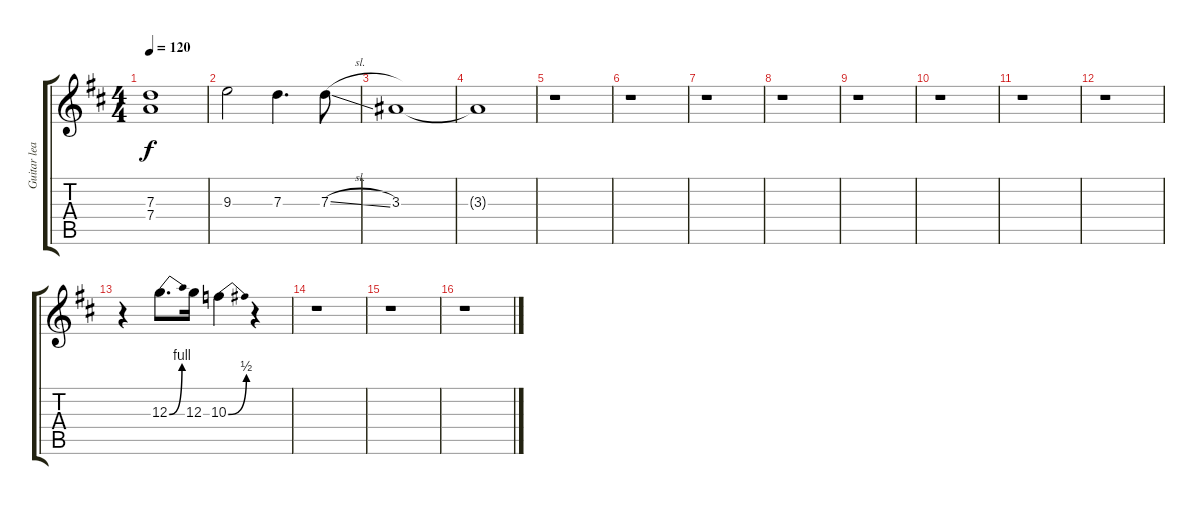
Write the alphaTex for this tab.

\track ("Guitar lead 3" "Guitar lea") {instrument distortionguitar}
\staff {score tabs}
\tuning (E4 B3 G3 D3 A2 E2) {hide}
\ts (4 4)
\tempo 120
\clef g2
\ks d
(7.3 7.4).1{dy f} |
9.3.2 7.3.4{d} 7.3{sl}.8 |
3.3.1 |
3.3{t}.1 |
r.1 |
r.1 |
r.1 |
r.1 |
r.1 |
r.1 |
r.1 |
r.1 |
r.4{balance 8} 12.3{be (bend 0 0 60 4)}.8{d} 12.3.16 10.3{be (bend 0 0 60 2)}.4 r.4 |
r.1{balance 14} |
r.1 |
r.1
